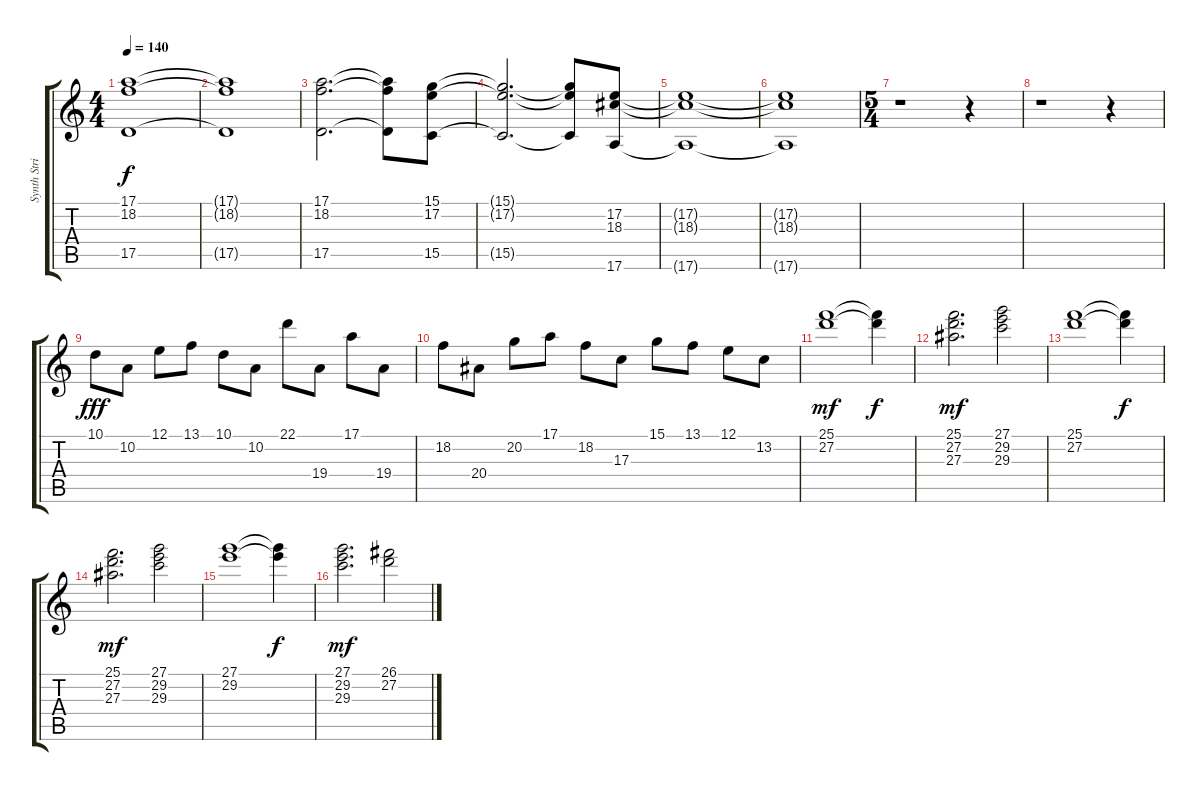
\track ("Synth Strings" "Synth Stri") {instrument synthstrings1}
\staff {score tabs}
\tuning (E4 B3 G3 D3 A2 E2) {hide}
\ts (4 4)
\tempo 140
\clef g2
\ks c
(17.1{t} 18.2{t} 17.5{t}).1{dy f} |
(17.1{t} 18.2{t} 17.5{t}).1 |
(17.1 18.2 17.5).2{d} (17.1{t} 18.2{t} 17.5{t}).8 (15.1 17.2 15.5).8 |
(15.1{t} 17.2{t} 15.5{t}).2{d} (15.1{t} 17.2{t} 15.5{t}).8 (17.2 18.3 17.6).8 |
(17.2{t} 18.3{t} 17.6{t}).1 |
(17.2{t} 18.3{t} 17.6{t}).1 |
\ts (5 4)
r.1 r.4 |
r.1 r.4 |
10.1.8{dy fff} 10.2.8 12.1.8 13.1.8 10.1.8 10.2.8 22.1.8 19.4.8 17.1.8 19.4.8 |
18.2.8 20.4.8 20.2.8 17.1.8 18.2.8 17.3.8 15.1.8 13.1.8 12.1.8 13.2.8 |
(25.1 27.2).1{dy mf} (25.1{t} 27.2{t}).4{dy f} |
(25.1 27.2 27.3).2{d dy mf} (27.1 29.2 29.3).2 |
(25.1 27.2).1 (25.1{t} 27.2{t}).4{dy f} |
(25.1 27.2 27.3).2{d dy mf} (27.1 29.2 29.3).2 |
(27.1 29.2).1 (27.1{t} 29.2{t}).4{dy f} |
(27.1 29.2 29.3).2{d dy mf} (26.1 27.2).2
